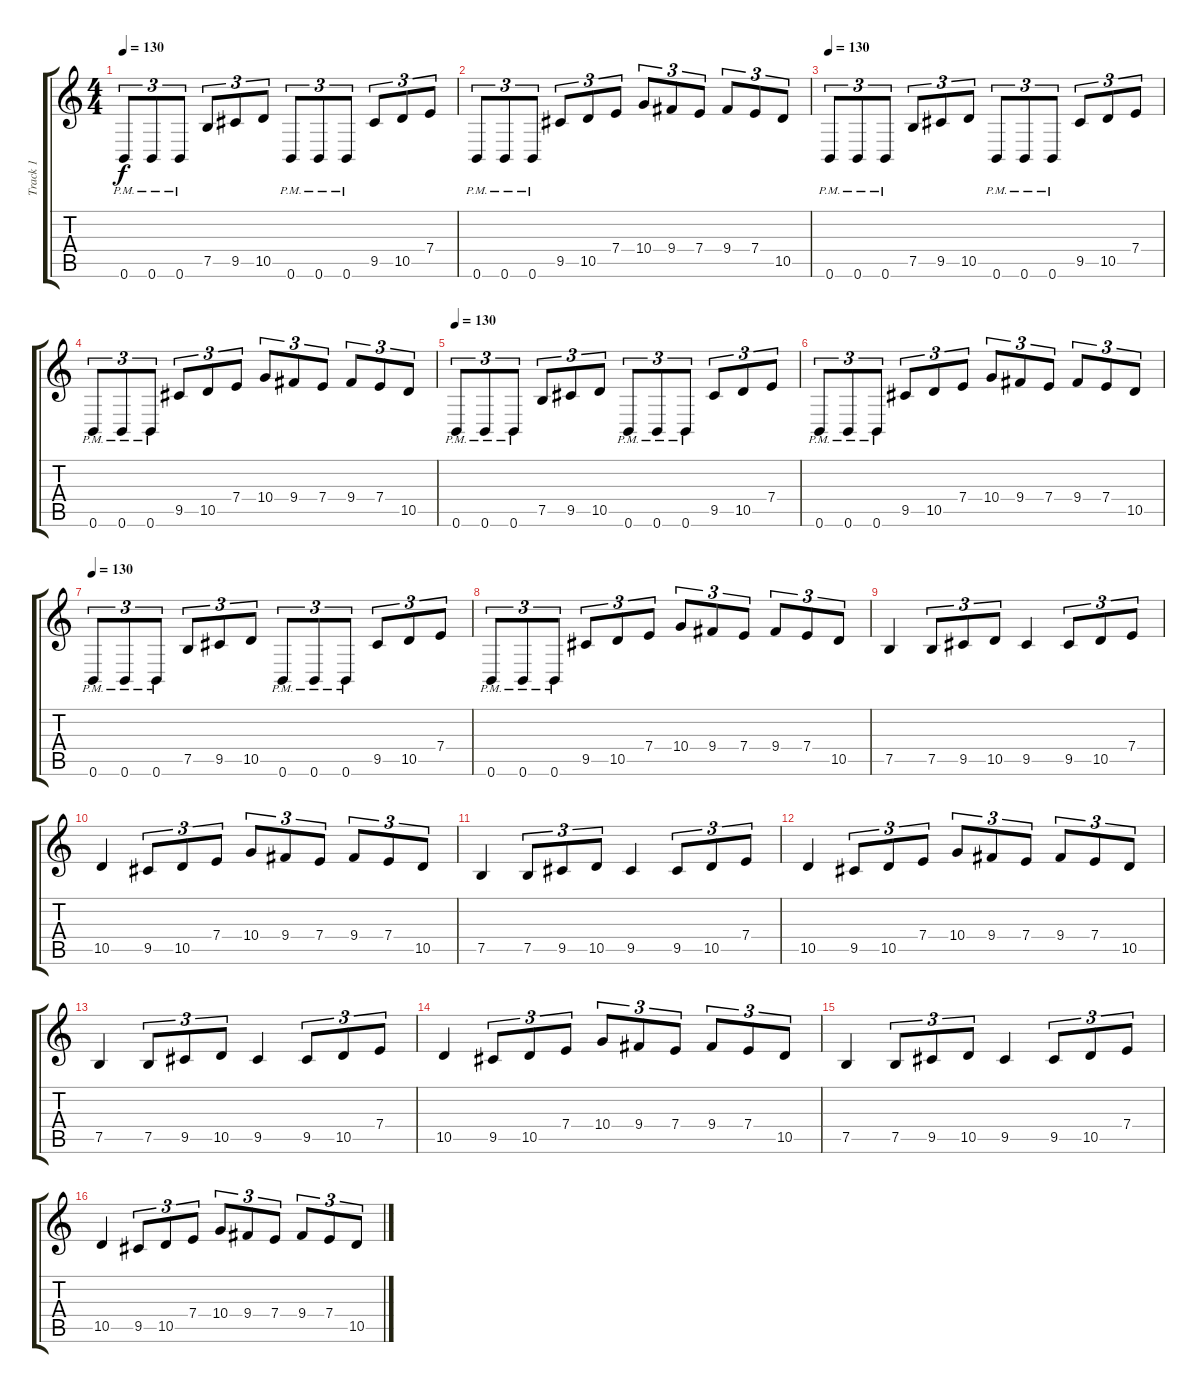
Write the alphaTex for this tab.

\track ("Track 1" "Track 1") {instrument distortionguitar}
\staff {score tabs}
\tuning (B3 Gb3 D3 A2 E2 B1) {hide}
\ts (4 4)
\tempo 130
\clef g2
\ks c
0.6{pm}.8{tu (3 2) dy f} 0.6{pm}.8{tu (3 2)} 0.6{pm}.8{tu (3 2)} 7.5.8{tu (3 2)} 9.5.8{tu (3 2)} 10.5.8{tu (3 2)} 0.6{pm}.8{tu (3 2)} 0.6{pm}.8{tu (3 2)} 0.6{pm}.8{tu (3 2)} 9.5.8{tu (3 2)} 10.5.8{tu (3 2)} 7.4.8{tu (3 2)} |
0.6{pm}.8{tu (3 2)} 0.6{pm}.8{tu (3 2)} 0.6{pm}.8{tu (3 2)} 9.5.8{tu (3 2)} 10.5.8{tu (3 2)} 7.4.8{tu (3 2)} 10.4.8{tu (3 2)} 9.4.8{tu (3 2)} 7.4.8{tu (3 2)} 9.4.8{tu (3 2)} 7.4.8{tu (3 2)} 10.5.8{tu (3 2)} |
\tempo 130
0.6{pm}.8{tu (3 2)} 0.6{pm}.8{tu (3 2)} 0.6{pm}.8{tu (3 2)} 7.5.8{tu (3 2)} 9.5.8{tu (3 2)} 10.5.8{tu (3 2)} 0.6{pm}.8{tu (3 2)} 0.6{pm}.8{tu (3 2)} 0.6{pm}.8{tu (3 2)} 9.5.8{tu (3 2)} 10.5.8{tu (3 2)} 7.4.8{tu (3 2)} |
0.6{pm}.8{tu (3 2)} 0.6{pm}.8{tu (3 2)} 0.6{pm}.8{tu (3 2)} 9.5.8{tu (3 2)} 10.5.8{tu (3 2)} 7.4.8{tu (3 2)} 10.4.8{tu (3 2)} 9.4.8{tu (3 2)} 7.4.8{tu (3 2)} 9.4.8{tu (3 2)} 7.4.8{tu (3 2)} 10.5.8{tu (3 2)} |
\tempo 130
0.6{pm}.8{tu (3 2)} 0.6{pm}.8{tu (3 2)} 0.6{pm}.8{tu (3 2)} 7.5.8{tu (3 2)} 9.5.8{tu (3 2)} 10.5.8{tu (3 2)} 0.6{pm}.8{tu (3 2)} 0.6{pm}.8{tu (3 2)} 0.6{pm}.8{tu (3 2)} 9.5.8{tu (3 2)} 10.5.8{tu (3 2)} 7.4.8{tu (3 2)} |
0.6{pm}.8{tu (3 2)} 0.6{pm}.8{tu (3 2)} 0.6{pm}.8{tu (3 2)} 9.5.8{tu (3 2)} 10.5.8{tu (3 2)} 7.4.8{tu (3 2)} 10.4.8{tu (3 2)} 9.4.8{tu (3 2)} 7.4.8{tu (3 2)} 9.4.8{tu (3 2)} 7.4.8{tu (3 2)} 10.5.8{tu (3 2)} |
\tempo 130
0.6{pm}.8{tu (3 2)} 0.6{pm}.8{tu (3 2)} 0.6{pm}.8{tu (3 2)} 7.5.8{tu (3 2)} 9.5.8{tu (3 2)} 10.5.8{tu (3 2)} 0.6{pm}.8{tu (3 2)} 0.6{pm}.8{tu (3 2)} 0.6{pm}.8{tu (3 2)} 9.5.8{tu (3 2)} 10.5.8{tu (3 2)} 7.4.8{tu (3 2)} |
0.6{pm}.8{tu (3 2)} 0.6{pm}.8{tu (3 2)} 0.6{pm}.8{tu (3 2)} 9.5.8{tu (3 2)} 10.5.8{tu (3 2)} 7.4.8{tu (3 2)} 10.4.8{tu (3 2)} 9.4.8{tu (3 2)} 7.4.8{tu (3 2)} 9.4.8{tu (3 2)} 7.4.8{tu (3 2)} 10.5.8{tu (3 2)} |
7.5.4 7.5.8{tu (3 2)} 9.5.8{tu (3 2)} 10.5.8{tu (3 2)} 9.5.4 9.5.8{tu (3 2)} 10.5.8{tu (3 2)} 7.4.8{tu (3 2)} |
10.5.4 9.5.8{tu (3 2)} 10.5.8{tu (3 2)} 7.4.8{tu (3 2)} 10.4.8{tu (3 2)} 9.4.8{tu (3 2)} 7.4.8{tu (3 2)} 9.4.8{tu (3 2)} 7.4.8{tu (3 2)} 10.5.8{tu (3 2)} |
7.5.4 7.5.8{tu (3 2)} 9.5.8{tu (3 2)} 10.5.8{tu (3 2)} 9.5.4 9.5.8{tu (3 2)} 10.5.8{tu (3 2)} 7.4.8{tu (3 2)} |
10.5.4 9.5.8{tu (3 2)} 10.5.8{tu (3 2)} 7.4.8{tu (3 2)} 10.4.8{tu (3 2)} 9.4.8{tu (3 2)} 7.4.8{tu (3 2)} 9.4.8{tu (3 2)} 7.4.8{tu (3 2)} 10.5.8{tu (3 2)} |
7.5.4 7.5.8{tu (3 2)} 9.5.8{tu (3 2)} 10.5.8{tu (3 2)} 9.5.4 9.5.8{tu (3 2)} 10.5.8{tu (3 2)} 7.4.8{tu (3 2)} |
10.5.4 9.5.8{tu (3 2)} 10.5.8{tu (3 2)} 7.4.8{tu (3 2)} 10.4.8{tu (3 2)} 9.4.8{tu (3 2)} 7.4.8{tu (3 2)} 9.4.8{tu (3 2)} 7.4.8{tu (3 2)} 10.5.8{tu (3 2)} |
7.5.4 7.5.8{tu (3 2)} 9.5.8{tu (3 2)} 10.5.8{tu (3 2)} 9.5.4 9.5.8{tu (3 2)} 10.5.8{tu (3 2)} 7.4.8{tu (3 2)} |
10.5.4 9.5.8{tu (3 2)} 10.5.8{tu (3 2)} 7.4.8{tu (3 2)} 10.4.8{tu (3 2)} 9.4.8{tu (3 2)} 7.4.8{tu (3 2)} 9.4.8{tu (3 2)} 7.4.8{tu (3 2)} 10.5.8{tu (3 2)}
